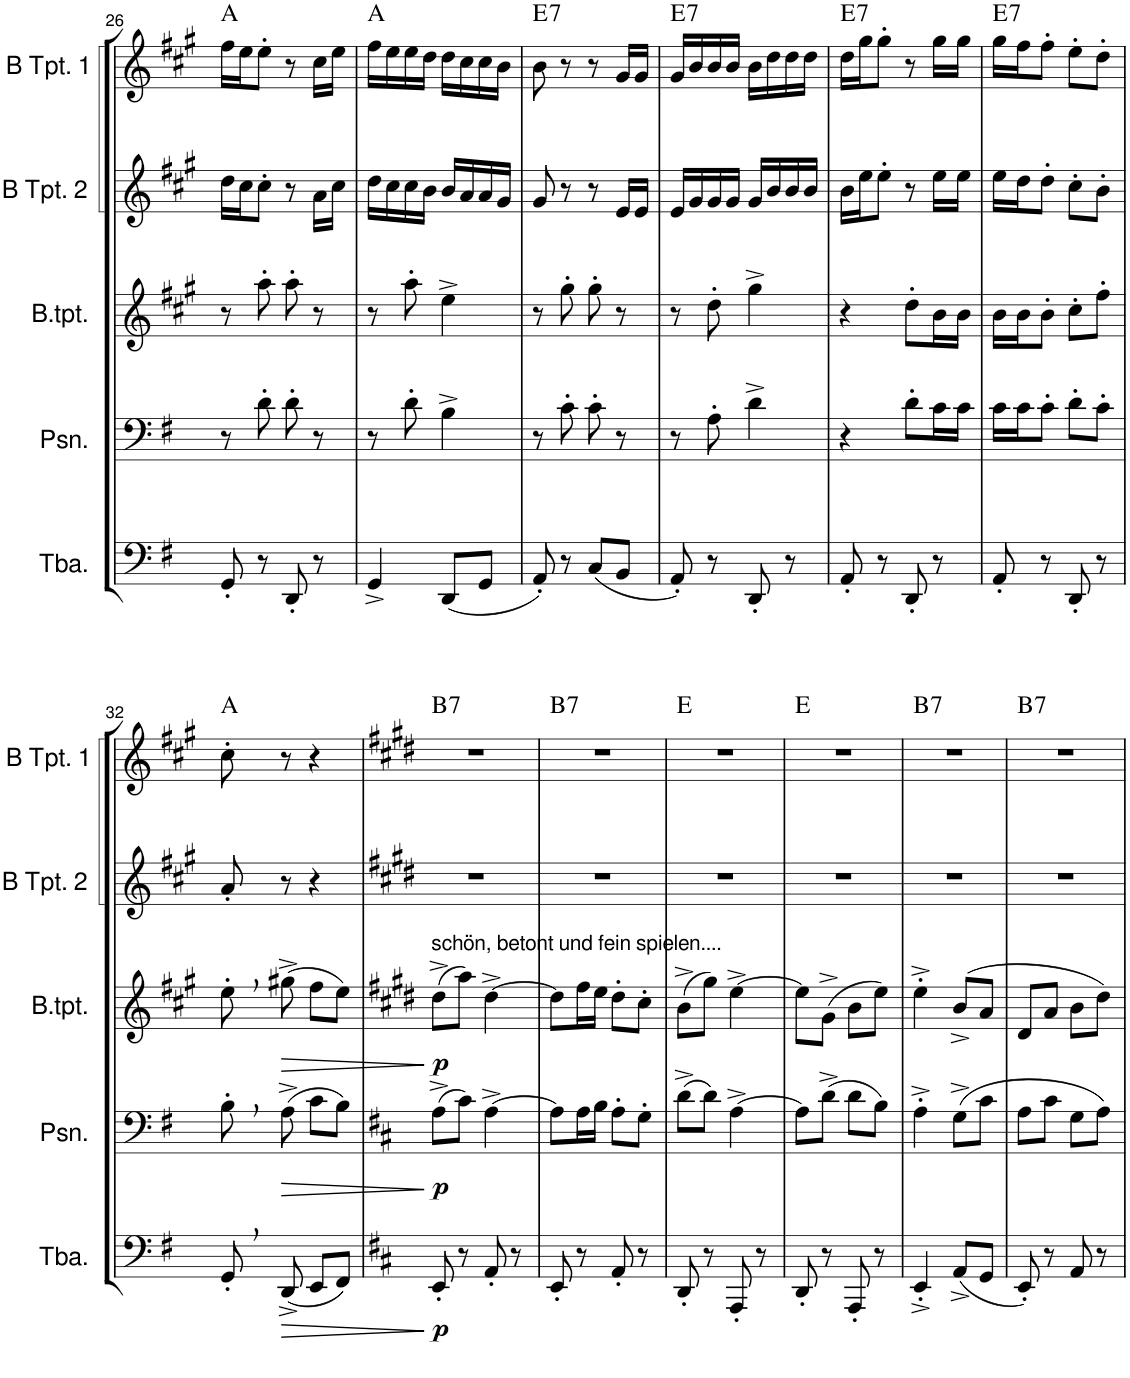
**kern	**dynam	**kern	**dynam	**kern	**dynam	**kern	**kern	**harte
*part5	*part5	*part4	*part4	*part3	*part3	*part2	*part1	*part1
*staff5	*staff5	*staff4	*staff4	*staff3	*staff3	*staff2	*staff1	*
*I"Tuba	*	*I"Posaune	*	*I"Basstrompete	*	*I"Trompete in B 2	*I"Trompete in B 1	*
*I'Tba.	*	*I'Psn.	*	*I'B.tpt.	*	*	*	*
!!LO:PB:g=z
*clefF4	*	*clefF4	*	*clefG2	*	*clefG2	*clefG2	*
*	*	*	*	*Trd8c14	*	*Trd1c2	*Trd1c2	*
*k[f#]	*	*k[f#]	*	*k[f#c#g#]	*	*k[f#c#g#]	*k[f#c#g#]	*
*M2/4	*	*M2/4	*	*M2/4	*	*M2/4	*M2/4	*
=26	=26	=26	=26	=26	=26	=26	=26	=26
8GG'/	.	8r	.	8r	.	16dd\LL	16ff#\LL	A:maj
.	.	.	.	.	.	16cc#\J	16ee\J	.
8r	.	8d'\	.	8aa'\	.	8cc#'\J	8ee'\J	.
8DD'/	.	8d'\	.	8aa'\	.	8r	8r	.
8r	.	8r	.	8r	.	16a\LL	16cc#\LL	.
.	.	.	.	.	.	16cc#\JJ	16ee\JJ	.
=27	=27	=27	=27	=27	=27	=27	=27	=27
4GG^/	.	8r	.	8r	.	16dd\LL	16ff#\LL	A:maj
.	.	.	.	.	.	16cc#\	16ee\	.
.	.	8d'\	.	8aa'\	.	16cc#\	16ee\	.
.	.	.	.	.	.	16b\JJ	16dd\JJ	.
(8DD/L	.	4B^\	.	4ee^\	.	16b/LL	16dd\LL	.
.	.	.	.	.	.	16a/	16cc#\	.
8GG/J	.	.	.	.	.	16a/	16cc#\	.
.	.	.	.	.	.	16g#/JJ	16b\JJ	.
=28	=28	=28	=28	=28	=28	=28	=28	=28
!	!	!	!	!	!	!	!	!LO:H:kt=7
8AA'/)	.	8r	.	8r	.	8g#/	8b\	E:7
8r	.	8c'\	.	8gg#'\	.	8r	8r	.
(8C/L	.	8c'\	.	8gg#'\	.	8r	8r	.
8BB/J	.	8r	.	8r	.	16e/LL	16g#/LL	.
.	.	.	.	.	.	16e/JJ	16g#/JJ	.
=29	=29	=29	=29	=29	=29	=29	=29	=29
!	!	!	!	!	!	!	!	!LO:H:kt=7
8AA'/)	.	8r	.	8r	.	16e/LL	16g#/LL	E:7
.	.	.	.	.	.	16g#/	16b/	.
8r	.	8A'\	.	8dd'\	.	16g#/	16b/	.
.	.	.	.	.	.	16g#/JJ	16b/JJ	.
8DD'/	.	4d^\	.	4gg#^\	.	16g#/LL	16b\LL	.
.	.	.	.	.	.	16b/	16dd\	.
8r	.	.	.	.	.	16b/	16dd\	.
.	.	.	.	.	.	16b/JJ	16dd\JJ	.
=30	=30	=30	=30	=30	=30	=30	=30	=30
!	!	!	!	!	!	!	!	!LO:H:kt=7
8AA'/	.	4r	.	4r	.	16b\LL	16dd\LL	E:7
.	.	.	.	.	.	16ee\J	16gg#\J	.
8r	.	.	.	.	.	8ee'\J	8gg#'\J	.
8DD'/	.	8d'\L	.	8dd'\L	.	8r	8r	.
8r	.	16c\L	.	16b\L	.	16ee\LL	16gg#\LL	.
.	.	16c\JJ	.	16b\JJ	.	16ee\JJ	16gg#\JJ	.
=31	=31	=31	=31	=31	=31	=31	=31	=31
!	!	!	!	!	!	!	!	!LO:H:kt=7
8AA'/	.	16c\LL	.	16b\LL	.	16ee\LL	16gg#\LL	E:7
.	.	16c\J	.	16b\J	.	16dd\J	16ff#\J	.
8r	.	8c'\J	.	8b'\J	.	8dd'\J	8ff#'\J	.
8DD'/	.	8d'\L	.	8cc#'\L	.	8cc#'\L	8ee'\L	.
8r	.	8c'\J	.	8ff#'\J	.	8b'\J	8dd'\J	.
!!LO:LB:g=z
=32	=32	=32	=32	=32	=32	=32	=32	=32
8GG',/	.	8B',\	.	8ee',\	.	8a'/	8cc#'\	A:maj
!	!LO:HP:b	!	!LO:HP:b	!	!LO:HP:b	!	!	!
(8DD^/	>	(8A^\	>	(8gg#X^\	>	8r	8r	.
8EE/L	.	8c\L	.	8ff#\L	.	4r	4r	.
8FF#/J)	.	8B\J)	.	8ee\J)	.	.	.	.
.	]	.	]	.	]	.	.	.
=33	=33	=33	=33	=33	=33	=33	=33	=33
*k[f#c#]	*	*k[f#c#]	*	*k[f#c#g#d#]	*	*k[f#c#g#d#]	*k[f#c#g#d#]	*
!	!	!	!	!LO:TX:a:t=schön, betont und fein spielen....	!	!	!	!
!	!LO:DY:b	!	!LO:DY:b	!	!LO:DY:b	!	!	!LO:H:kt=7
8EE'/	p	(8A^\L	p	(8dd#^\L	p	2r	2r	B:7
8r	.	8c#\J)	.	8aa\J)	.	.	.	.
8AA'/	.	[4A^\	.	[4dd#^\	.	.	.	.
8r	.	.	.	.	.	.	.	.
=34	=34	=34	=34	=34	=34	=34	=34	=34
!	!	!	!	!	!	!	!	!LO:H:kt=7
8EE'/	.	8A\L]	.	8dd#\L]	.	2r	2r	B:7
8r	.	16A\L	.	16ff#\L	.	.	.	.
.	.	16B\JJ	.	16ee\JJ	.	.	.	.
8AA'/	.	8A'\L	.	8dd#'\L	.	.	.	.
8r	.	8G'\J	.	8cc#'\J	.	.	.	.
=35	=35	=35	=35	=35	=35	=35	=35	=35
8DD'/	.	(8d^\L	.	(8b^\L	.	2r	2r	E:maj
8r	.	8d\J)	.	8gg#\J)	.	.	.	.
8AAA'/	.	[4A^\	.	[4ee^\	.	.	.	.
8r	.	.	.	.	.	.	.	.
=36	=36	=36	=36	=36	=36	=36	=36	=36
8DD'/	.	8A\L]	.	8ee\L]	.	2r	2r	E:maj
8r	.	(8d^\J	.	(8g#^\J	.	.	.	.
8AAA'/	.	8d\L	.	8b\L	.	.	.	.
8r	.	8B\J)	.	8ee\J)	.	.	.	.
=37	=37	=37	=37	=37	=37	=37	=37	=37
!	!	!	!	!	!	!	!	!LO:H:kt=7
4EE'^/	.	4A'^\	.	4ee'^\	.	2r	2r	B:7
(8AA^/L	.	(8G^\L	.	(8b^/L	.	.	.	.
8GG/J	.	8c#\J	.	8a/J	.	.	.	.
=38	=38	=38	=38	=38	=38	=38	=38	=38
!	!	!	!	!	!	!	!	!LO:H:kt=7
8EE'/)	.	8A\L	.	8d#/L	.	2r	2r	B:7
8r	.	8c#\J	.	8a/J	.	.	.	.
8AA/	.	8G\L	.	8b\L	.	.	.	.
8r	.	8A\J)	.	8dd#\J)	.	.	.	.
=	=	=	=	=	=	=	=	=
*-	*-	*-	*-	*-	*-	*-	*-	*-
